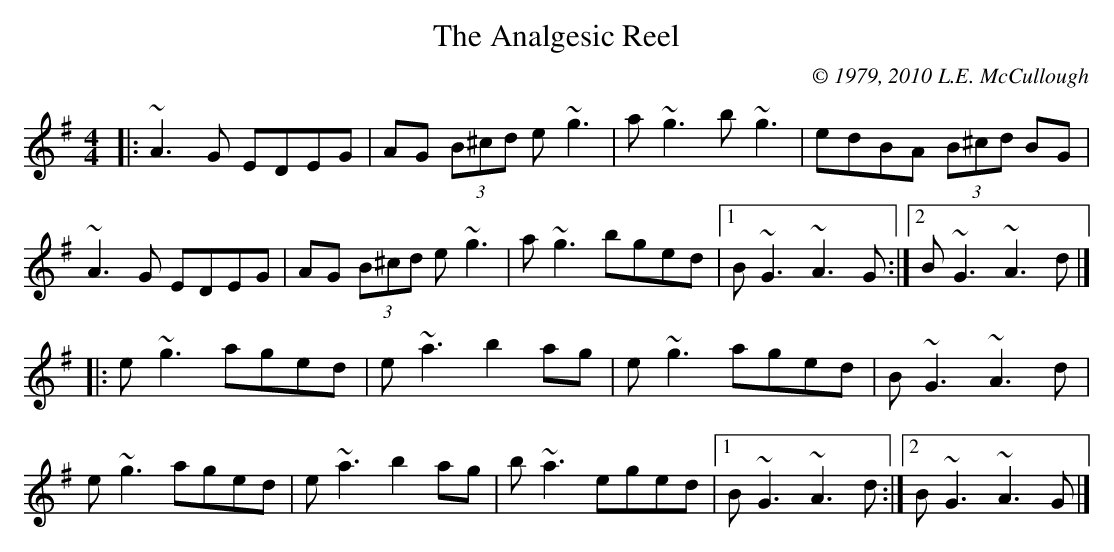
X:1
T:The Analgesic Reel
C:© 1979, 2010 L.E. McCullough
M:4/4
L:1/8
K:Ador
|:~A3G EDEG|AG (3B^cd e~g3|a~g3 b~g3|edBA (3B^cd BG|
~A3G EDEG|AG (3B^cd e~g3|a~g3 bged|1 B~G3 ~A3G:|2 B~G3 ~A3d|]
|:e~g3 aged|e~a3 b2ag|e~g3 aged|B~G3 ~A3d|
e~g3 aged|e~a3 b2ag|b~a3 eged|1 B~G3 ~A3d:|2 B~G3 ~A3G|]
